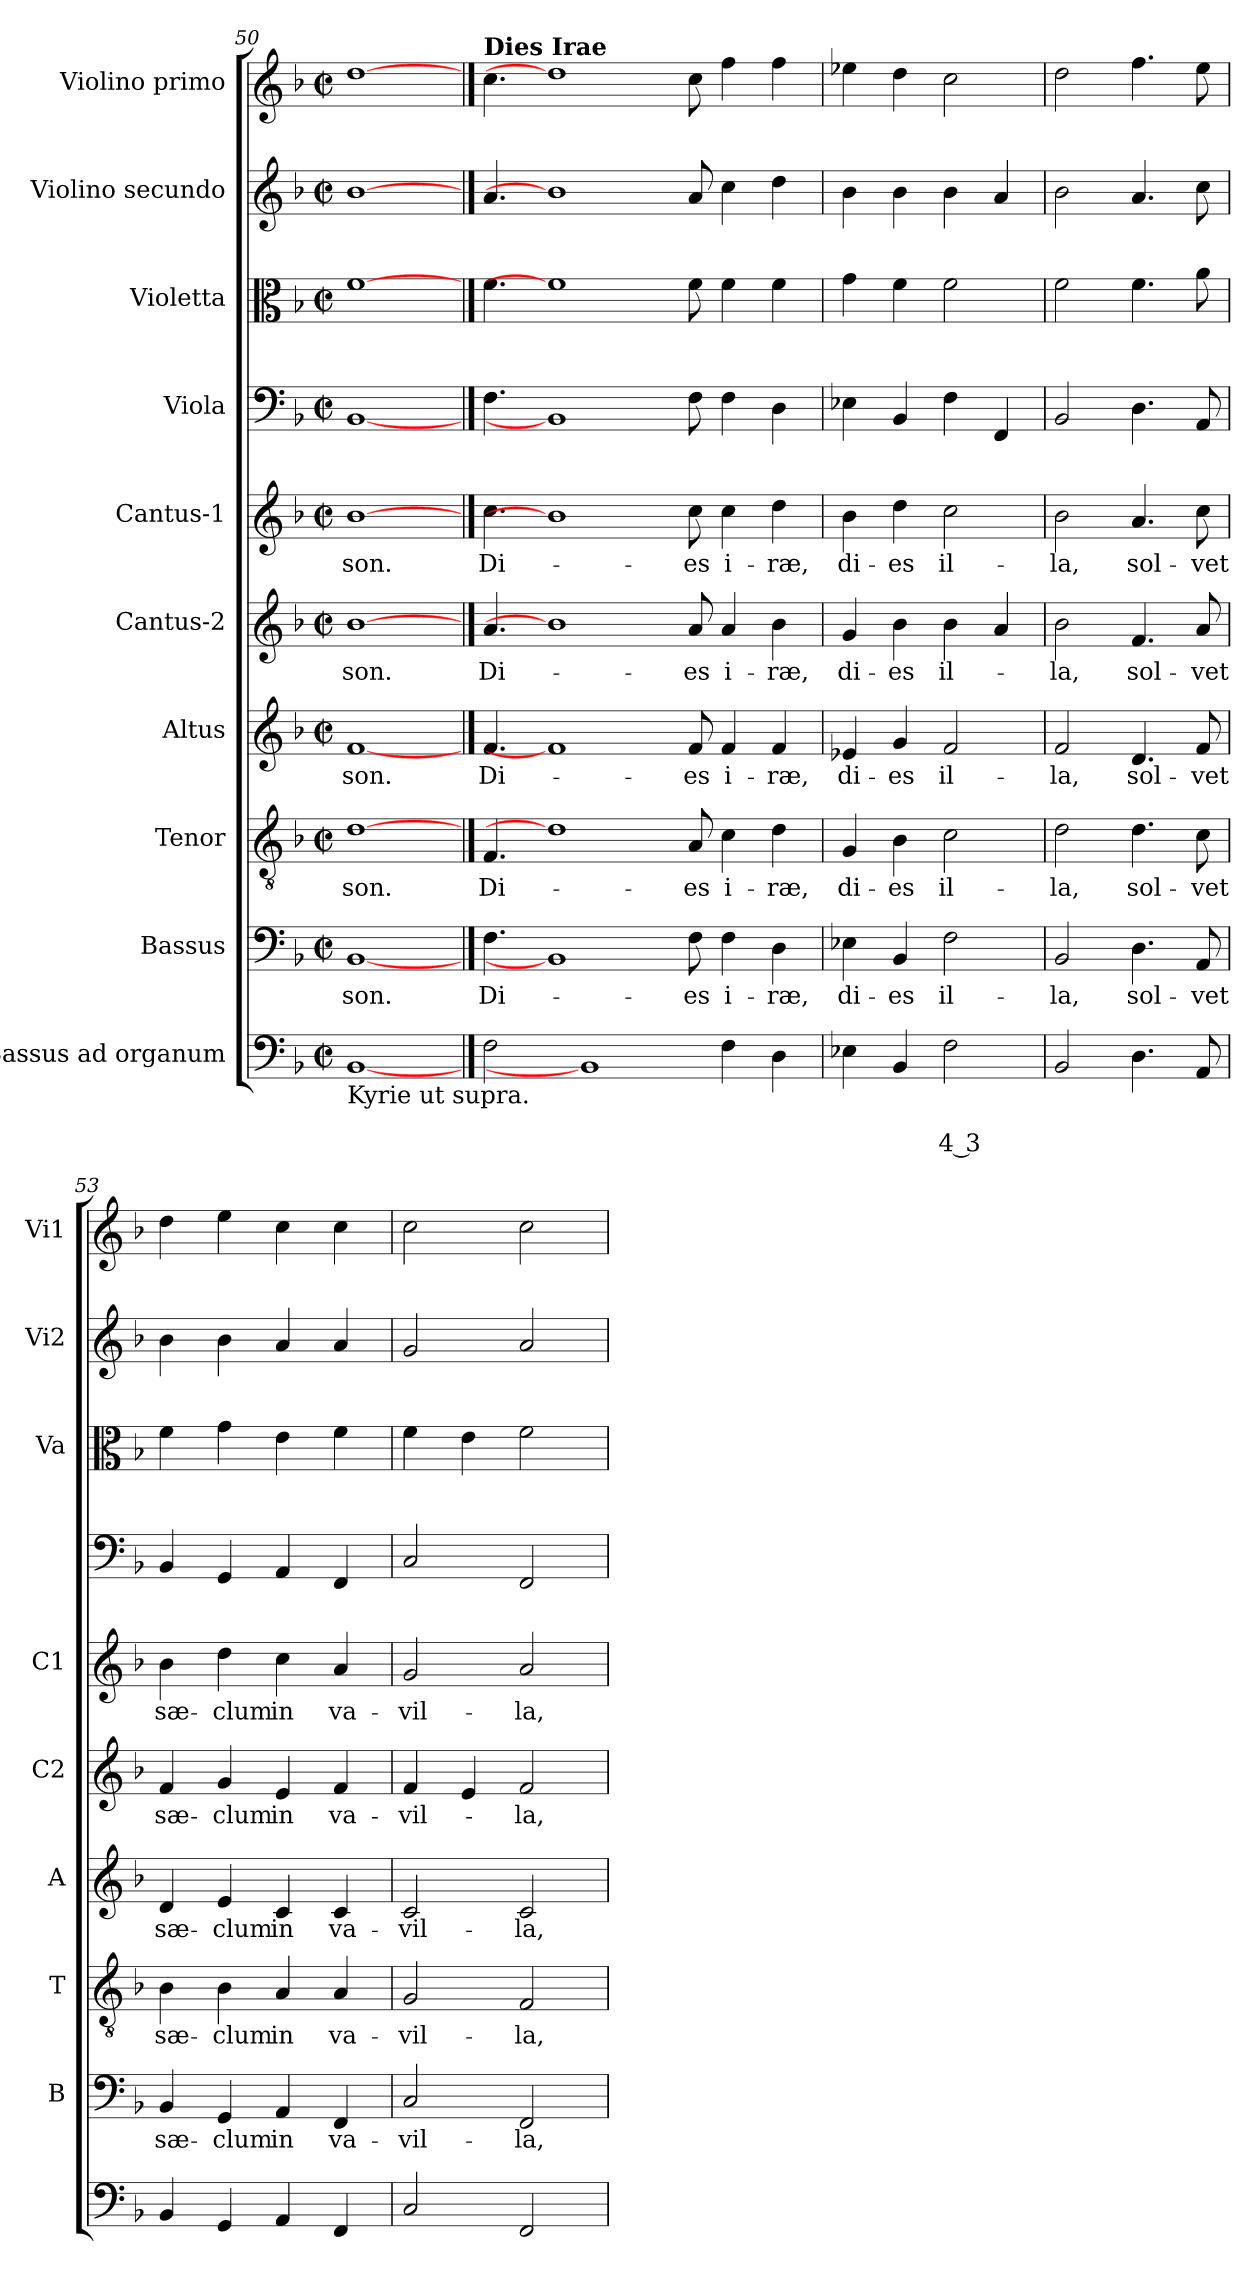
**kern	**text	**text	**kern	**text	**kern	**text	**kern	**text	**kern	**text	**kern	**text	**kern	**kern	**kern	**kern
*part10	*part10	*part10	*part9	*part9	*part8	*part8	*part7	*part7	*part6	*part6	*part5	*part5	*part4	*part3	*part2	*part1
*staff10	*staff10	*staff10	*staff9	*staff9	*staff8	*staff8	*staff7	*staff7	*staff6	*staff6	*staff5	*staff5	*staff4	*staff3	*staff2	*staff1
*I"Bassus ad  organum	*	*	*I"Bassus	*	*I"Tenor	*	*I"Altus	*	*I"Cantus-2	*	*I"Cantus-1	*	*I"Viola	*I"Violetta	*I"Violino secundo	*I"Violino primo
*	*	*	*I'B	*	*I'T	*	*I'A	*	*I'C2	*	*I'C1	*	*	*I'Va	*I'Vi2	*I'Vi1
*clefF4	*	*	*clefF4	*	*clefGv2	*	*clefG2	*	*clefG2	*	*clefG2	*	*clefF4	*clefC3	*clefG2	*clefG2
*k[b-]	*	*	*k[b-]	*	*k[b-]	*	*k[b-]	*	*k[b-]	*	*k[b-]	*	*k[b-]	*k[b-]	*k[b-]	*k[b-]
*F:	*	*	*F:	*	*F:	*	*F:	*	*F:	*	*F:	*	*F:	*F:	*F:	*F:
*M2/2	*	*	*M2/2	*	*M2/2	*	*M2/2	*	*M2/2	*	*M2/2	*	*M2/2	*M2/2	*M2/2	*M2/2
*met(c|)	*	*	*met(c|)	*	*met(c|)	*	*met(c|)	*	*met(c|)	*	*met(c|)	*	*met(c|)	*met(c|)	*met(c|)	*met(c|)
=50	=50	=50	=50	=50	=50	=50	=50	=50	=50	=50	=50	=50	=50	=50	=50	=50
!LO:TX:b:t=Kyrie ut supra.	!	!	!	!	!	!	!	!	!	!	!	!	!	!	!	!
!	!	!	!	!LO:LY:b	!	!LO:LY:b	!	!LO:LY:b	!	!LO:LY:b	!	!LO:LY:b	!	!	!	!
[1BB-	.	.	[1BB-	-son.	[1d	-son.	[1f	-son.	[1b-	-son.	[1b-	-son.	[1BB-	[1f	[1b-	[1dd
!!LO:LB:g=z
==50X6	==50X6	==50X6	==50X6	==50X6	==50X6	==50X6	==50X6	==50X6	==50X6	==50X6	==50X6	==50X6	==50X6	==50X6	==50X6	==50X6
!	!	!	!	!	!	!	!	!	!	!	!	!	!	!	!	!LO:TX:a:B:t=Dies Irae
!	!	!	!	!LO:LY:b	!	!LO:LY:b	!	!LO:LY:b	!	!LO:LY:b	!	!LO:LY:b	!	!	!	!
2F\	.	.	4.F\	Di-	4.F/	Di-	4.f/	Di-	4.a/	Di-	4.cc\	Di-	4.F\	4.f\	4.a/	4.cc\
.	.	.	1BB-]	.	1d]	.	1f]	.	1b-]	.	1b-]	.	1BB-]	1f]	1b-]	1dd]
1BB-]	.	.	.	.	.	.	.	.	.	.	.	.	.	.	.	.
!	!	!	!	!LO:LY:b	!	!LO:LY:b	!	!LO:LY:b	!	!LO:LY:b	!	!LO:LY:b	!	!	!	!
.	.	.	8F\	-es	8A/	-es	8f/	-es	8a/	-es	8cc\	-es	8F\	8f\	8a/	8cc\
!	!	!	!	!LO:LY:b	!	!LO:LY:b	!	!LO:LY:b	!	!LO:LY:b	!	!LO:LY:b	!	!	!	!
4F\	.	.	4F\	i-	4c\	i-	4f/	i-	4a/	i-	4cc\	i-	4F\	4f\	4cc\	4ff\
!	!	!	!	!LO:LY:b	!	!LO:LY:b	!	!LO:LY:b	!	!LO:LY:b	!	!LO:LY:b	!	!	!	!
4D\	.	.	4D\	-ræ,	4d\	-ræ,	4f/	-ræ,	4b-\	-ræ,	4dd\	-ræ,	4D\	4f\	4dd\	4ff\
=51	=51	=51	=51	=51	=51	=51	=51	=51	=51	=51	=51	=51	=51	=51	=51	=51
!	!	!	!	!LO:LY:b	!	!LO:LY:b	!	!LO:LY:b	!	!LO:LY:b	!	!LO:LY:b	!	!	!	!
4E-X\	.	.	4E-X\	di-	4G/	di-	4e-X/	di-	4g/	di-	4b-\	di-	4E-X\	4g\	4b-\	4ee-X\
!	!	!	!	!LO:LY:b	!	!LO:LY:b	!	!LO:LY:b	!	!LO:LY:b	!	!LO:LY:b	!	!	!	!
4BB-/	.	.	4BB-/	-es	4B-\	-es	4g/	-es	4b-\	-es	4dd\	-es	4BB-/	4f\	4b-\	4dd\
!	!	!LO:LY:b	!	!LO:LY:b	!	!LO:LY:b	!	!LO:LY:b	!	!LO:LY:b	!	!LO:LY:b	!	!	!	!
2F\	.	4 3	2F\	il-	2c\	il-	2f/	il-	4b-\	il-	2cc\	il-	4F\	2f\	4b-\	2cc\
.	.	.	.	.	.	.	.	.	4a/	.	.	.	4FF/	.	4a/	.
=52	=52	=52	=52	=52	=52	=52	=52	=52	=52	=52	=52	=52	=52	=52	=52	=52
!	!	!	!	!LO:LY:b	!	!LO:LY:b	!	!LO:LY:b	!	!LO:LY:b	!	!LO:LY:b	!	!	!	!
2BB-/	.	.	2BB-/	-la,	2d\	-la,	2f/	-la,	2b-\	-la,	2b-\	-la,	2BB-/	2f\	2b-\	2dd\
!	!	!	!	!LO:LY:b	!	!LO:LY:b	!	!LO:LY:b	!	!LO:LY:b	!	!LO:LY:b	!	!	!	!
4.D\	.	.	4.D\	sol-	4.d\	sol-	4.d/	sol-	4.f/	sol-	4.a/	sol-	4.D\	4.f\	4.a/	4.ff\
!	!	!	!	!LO:LY:b	!	!LO:LY:b	!	!LO:LY:b	!	!LO:LY:b	!	!LO:LY:b	!	!	!	!
8AA/	.	.	8AA/	-vet	8c\	-vet	8f/	-vet	8a/	-vet	8cc\	-vet	8AA/	8a\	8cc\	8ee\
=53	=53	=53	=53	=53	=53	=53	=53	=53	=53	=53	=53	=53	=53	=53	=53	=53
!	!	!	!	!LO:LY:b	!	!LO:LY:b	!	!LO:LY:b	!	!LO:LY:b	!	!LO:LY:b	!	!	!	!
4BB-/	.	.	4BB-/	sæ-	4B-\	sæ-	4d/	sæ-	4f/	sæ-	4b-\	sæ-	4BB-/	4f\	4b-\	4dd\
!	!	!	!	!LO:LY:b	!	!LO:LY:b	!	!LO:LY:b	!	!LO:LY:b	!	!LO:LY:b	!	!	!	!
4GG/	.	.	4GG/	-clum	4B-\	-clum	4e/	-clum	4g/	-clum	4dd\	-clum	4GG/	4g\	4b-\	4ee\
!	!	!	!	!LO:LY:b	!	!LO:LY:b	!	!LO:LY:b	!	!LO:LY:b	!	!LO:LY:b	!	!	!	!
4AA/	.	.	4AA/	in	4A/	in	4c/	in	4e/	in	4cc\	in	4AA/	4e\	4a/	4cc\
!	!	!	!	!LO:LY:b	!	!LO:LY:b	!	!LO:LY:b	!	!LO:LY:b	!	!LO:LY:b	!	!	!	!
4FF/	.	.	4FF/	va-	4A/	va-	4c/	va-	4f/	va-	4a/	va-	4FF/	4f\	4a/	4cc\
=54	=54	=54	=54	=54	=54	=54	=54	=54	=54	=54	=54	=54	=54	=54	=54	=54
!	!	!	!	!LO:LY:b	!	!LO:LY:b	!	!LO:LY:b	!	!LO:LY:b	!	!LO:LY:b	!	!	!	!
2C/	.	.	2C/	-vil-	2G/	-vil-	2c/	-vil-	4f/	-vil-	2g/	-vil-	2C/	4f\	2g/	2cc\
.	.	.	.	.	.	.	.	.	4e/	.	.	.	.	4e\	.	.
!	!	!	!	!LO:LY:b	!	!LO:LY:b	!	!LO:LY:b	!	!LO:LY:b	!	!LO:LY:b	!	!	!	!
2FF/	.	.	2FF/	-la,	2F/	-la,	2c/	-la,	2f/	-la,	2a/	-la,	2FF/	2f\	2a/	2cc\
=	=	=	=	=	=	=	=	=	=	=	=	=	=	=	=	=
*-	*-	*-	*-	*-	*-	*-	*-	*-	*-	*-	*-	*-	*-	*-	*-	*-
